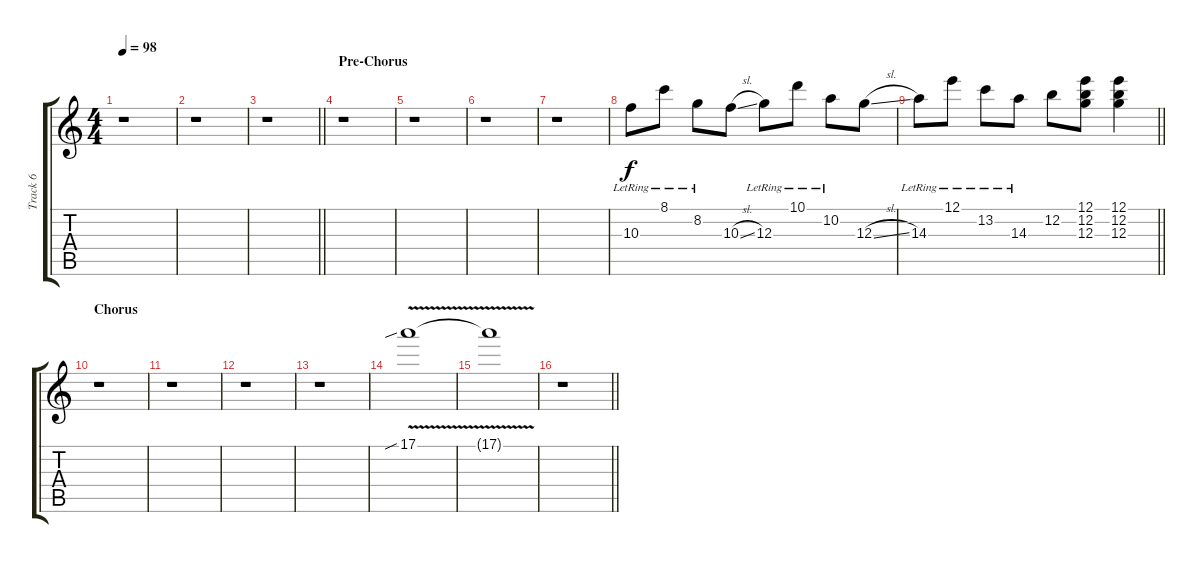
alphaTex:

\track ("Track 6" "Track 6") {instrument overdrivenguitar}
\staff {score tabs}
\tuning (E4 B3 G3 D3 A2 E2) {hide}
\ts (4 4)
\tempo 98
\clef g2
\ks c
r.1{dy f} |
r.1 |
\barLineRight lightlight
r.1 |
\section ("" "Pre-Chorus")
r.1 |
r.1 |
r.1 |
r.1 |
10.3{lr}.8 8.1{lr}.8 8.2{lr}.8 10.3{sl}.8 12.3{lr}.8 10.1{lr}.8 10.2{lr}.8 12.3{sl}.8 |
\barLineRight lightlight
14.3{lr}.8 12.1{lr}.8 13.2{lr}.8 14.3{lr}.8 12.2.8 (12.1 12.2 12.3).8 (12.1 12.2 12.3).4 |
\section ("" "Chorus")
r.1 |
r.1 |
r.1 |
r.1 |
17.1{v sib}.1 |
17.1{t}.1 |
\barLineRight lightlight
r.1
